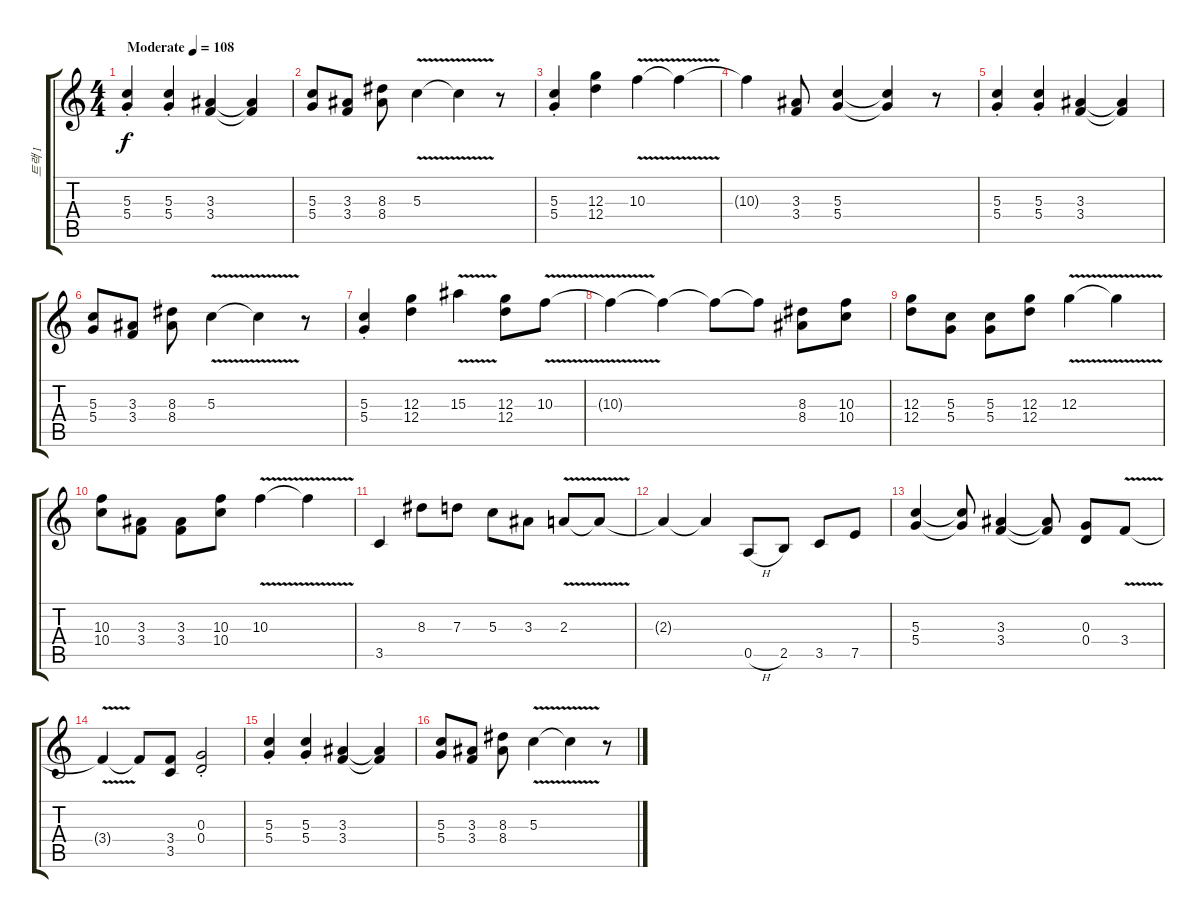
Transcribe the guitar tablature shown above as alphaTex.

\track ("트랙 1" "트랙 1") {instrument distortionguitar}
\staff {score tabs}
\tuning (E4 B3 G3 D3 A2 E2) {hide}
\ts (4 4)
\tempo (108 "Moderate")
\clef g2
\ks c
(5.3{st} 5.4{st}).4{dy f instrument distortionguitar} (5.3{st} 5.4{st}).4 (3.3 3.4).4 (3.3{t} 3.4{t}).4 |
(5.3 5.4).8 (3.3 3.4).8 (8.3 8.4).8 5.3{v}.4 5.3{t}.4 r.8 |
(5.3{st} 5.4{st}).4 (12.3 12.4).4 10.3{v}.4 10.3{t}.4 |
10.3{t}.4 (3.3 3.4).8 (5.3 5.4).4 (5.3{t} 5.4{t}).4 r.8 |
(5.3{st} 5.4{st}).4 (5.3{st} 5.4{st}).4 (3.3 3.4).4 (3.3{t} 3.4{t}).4 |
(5.3 5.4).8 (3.3 3.4).8 (8.3 8.4).8 5.3{v}.4 5.3{t}.4 r.8 |
(5.3{st} 5.4{st}).4 (12.3 12.4).4 15.3{v}.4 (12.3 12.4).8 10.3{v}.8 |
10.3{t}.4 10.3{t}.4 10.3{t}.8 10.3{t}.8 (8.3 8.4).8 (10.3 10.4).8 |
(12.3 12.4).8 (5.3 5.4).8 (5.3 5.4).8 (12.3 12.4).8 12.3{v}.4 12.3{t}.4 |
(10.3 10.4).8 (3.3 3.4).8 (3.3 3.4).8 (10.3 10.4).8 10.3{v}.4 10.3{t}.4 |
3.5.4 8.3.8 7.3.8 5.3.8 3.3.8 2.3{v}.8 2.3{t}.8 |
2.3{t}.4 2.3{t}.4 0.5{h}.8 2.5.8 3.5.8 7.5.8 |
(5.3 5.4).4 (5.3{t} 5.4{t}).8 (3.3 3.4).4 (3.3{t} 3.4{t}).8 (0.3 0.4).8 3.4{v}.8 |
3.4{t}.4 3.4{t}.8 (3.4 3.5).8 (0.3{st} 0.4{st}).2 |
(5.3{st} 5.4{st}).4 (5.3{st} 5.4{st}).4 (3.3 3.4).4 (3.3{t} 3.4{t}).4 |
(5.3 5.4).8 (3.3 3.4).8 (8.3 8.4).8 5.3{v}.4 5.3{t}.4 r.8
